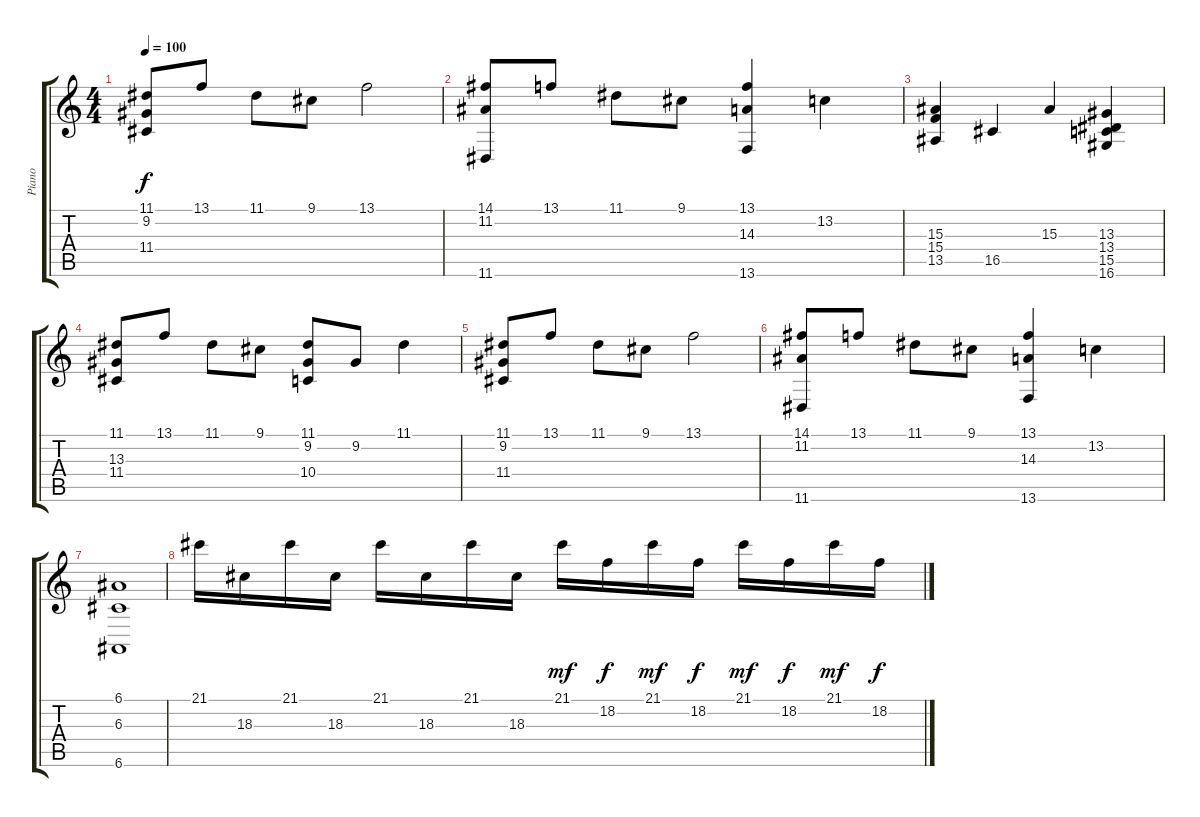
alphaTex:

\track ("Piano" "Piano") {instrument acousticgrandpiano}
\staff {score tabs}
\tuning (E4 B3 G3 D3 A2 E2) {hide}
\ts (4 4)
\tempo 100
\clef g2
\ks c
(11.1 9.2 11.4).8{dy f} 13.1.8 11.1.8 9.1.8 13.1.2 |
(14.1 11.2 11.6).8 13.1.8 11.1.8 9.1.8 (13.1 14.3 13.6).4 13.2.4 |
(15.3 15.4 13.5).4 16.5.4 15.3.4 (13.3 13.4 15.5 16.6).4 |
(11.1 13.3 11.4).8 13.1.8 11.1.8 9.1.8 (11.1 9.2 10.4).8 9.2.8 11.1.4 |
(11.1 9.2 11.4).8 13.1.8 11.1.8 9.1.8 13.1.2 |
(14.1 11.2 11.6).8 13.1.8 11.1.8 9.1.8 (13.1 14.3 13.6).4 13.2.4 |
(6.1 6.3 6.6).1 |
21.1.16 18.3.16 21.1.16 18.3.16 21.1.16 18.3.16 21.1.16 18.3.16 21.1.16{dy mf} 18.2.16{dy f} 21.1.16{dy mf} 18.2.16{dy f} 21.1.16{dy mf} 18.2.16{dy f} 21.1.16{dy mf} 18.2.16{dy f}
